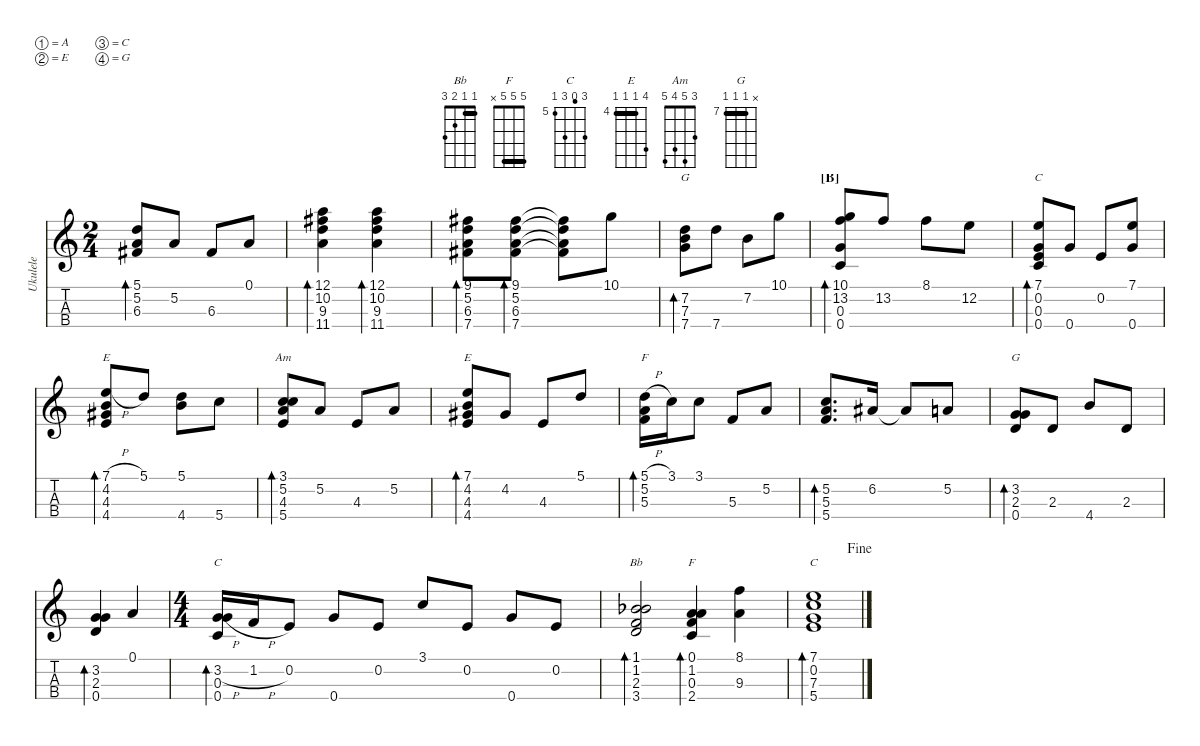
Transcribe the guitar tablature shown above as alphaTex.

\defaultSystemsLayout 4
\hideDynamics
\bracketExtendMode nobrackets
\otherSystemsTrackNameOrientation horizontal
\defaultBarNumberDisplay Hide
\track ("Ukulele" "Ukulele") {defaultSystemsLayout 5 instrument acousticguitarnylon}
\staff {score tabs}
\tuning (A4 E4 C4 G4)
\displaytranspose 0
\chord ("Bb" 1 1 2 3) {barre 1}
\chord ("F" 0 1 0 2)
\chord ("C" x 3 0 0)
\chord ("C" 7 6 6 6) {firstfret 7}
\chord ("E" 7 4 4 4) {firstfret 4 barre (4 4)}
\chord ("Am" 3 5 4 5)
\chord ("F" 5 5 5 x) {barre (5 5)}
\chord ("G" x 3 2 0)
\chord ("G" x 7 7 7) {firstfret 7 barre (7 7)}
\chord ("C" 7 4 7 5) {firstfret 5}
\ts (2 4)
\tempo (75 hide)
\clef g2
\ks c
(5.1 5.2 6.3{acc #}).8{bd 30 dy mf beam Up} 5.2.8{beam Up} 6.3{acc #}.8{beam Up} 0.1.8{beam Up} |
(12.1 10.2 9.3 11.4{acc #}).4{bd 30 beam Down} (12.1 10.2 9.3 11.4{acc #}).4{bd 30 beam Down} |
(9.1{acc #} 5.2 6.3{acc #} 7.4).8{bd 30 beam Down} (9.1{acc #} 5.2 6.3{acc #} 7.4).8{bd 30 beam Down} (9.1{t acc #} 5.2{t} 6.3{t acc #} 7.4{t}).8{beam Down} 10.1.8{beam Down} |
(7.3 7.2 7.4).8{bd 30 ch "G" beam Down} 7.4.8{beam Down} 7.2.8{beam Down} 10.1.8{beam Down} |
\section ("B" "")
(10.1 13.2 0.4 0.3).8{bd 30 beam Up} 13.2.8{beam Up} 8.1.8{beam Down} 12.2.8{beam Down} |
(7.1 0.4 0.2 0.3).8{bd 37 ch "C" beam Up} 0.4.8{beam Up} 0.2.8{beam Up} (7.1 0.4).8{beam Up} |
(4.3 4.2{acc #} 4.4 7.1{h}).8{bd 36 ch "E" beam Up} 5.1.8{beam Up} (5.1 4.4).8{beam Down} 5.4.8{beam Down} |
(3.1 5.2 4.3 5.4).8{bd 35 ch "Am" beam Up} 5.2.8{beam Up} 4.3.8{beam Up} 5.2.8{beam Up} |
(7.1 4.3 4.2{acc #} 4.4).8{bd 34 ch "E" beam Up} 4.2{acc #}.8{beam Up} 4.3.8{beam Up} 5.1.8{beam Up} |
(5.1{h} 5.2 5.3).16{bd 33 ch "F" beam Down} 3.1.16{beam Down} 3.1.8{beam Down} 5.3.8{beam Up} 5.2.8{beam Up} |
(5.2 5.3 5.4).8{d bd 32 beam Up} 6.2{acc #}.16{beam Up} 6.2{t acc #}.8{beam Up} 5.2.8{beam Up} |
(3.2 0.4 2.3).8{bd 31 ch "G" beam Up} 2.3.8{beam Up} 4.4.8{beam Up} 2.3.8{beam Up} |
(0.4 3.2 2.3).4{bd 30 beam Up} 0.1.4{beam Up} |
\ts (4 4)
\beaming (8 2 2 2 2)
(3.2{h} 0.4 0.3).16{bd 39 ch "C" beam Up} 1.2{h}.16{beam Up} 0.2.8{beam Up} 0.4.8{beam Up} 0.2.8{beam Up} 3.1.8{beam Up} 0.2.8{beam Up} 0.4.8{beam Up} 0.2.8{beam Up} |
(2.3 1.2 1.1{acc b} 3.4{acc b}).2{bd 30 ch "Bb" beam Up} (0.1 2.4 1.2 0.3).4{bd 30 ch "F" beam Up} (8.1 9.3).4{beam Down} |
\jump fine
(7.3 0.2 5.4 7.1).1{bd 30 ch "C" beam Up}
